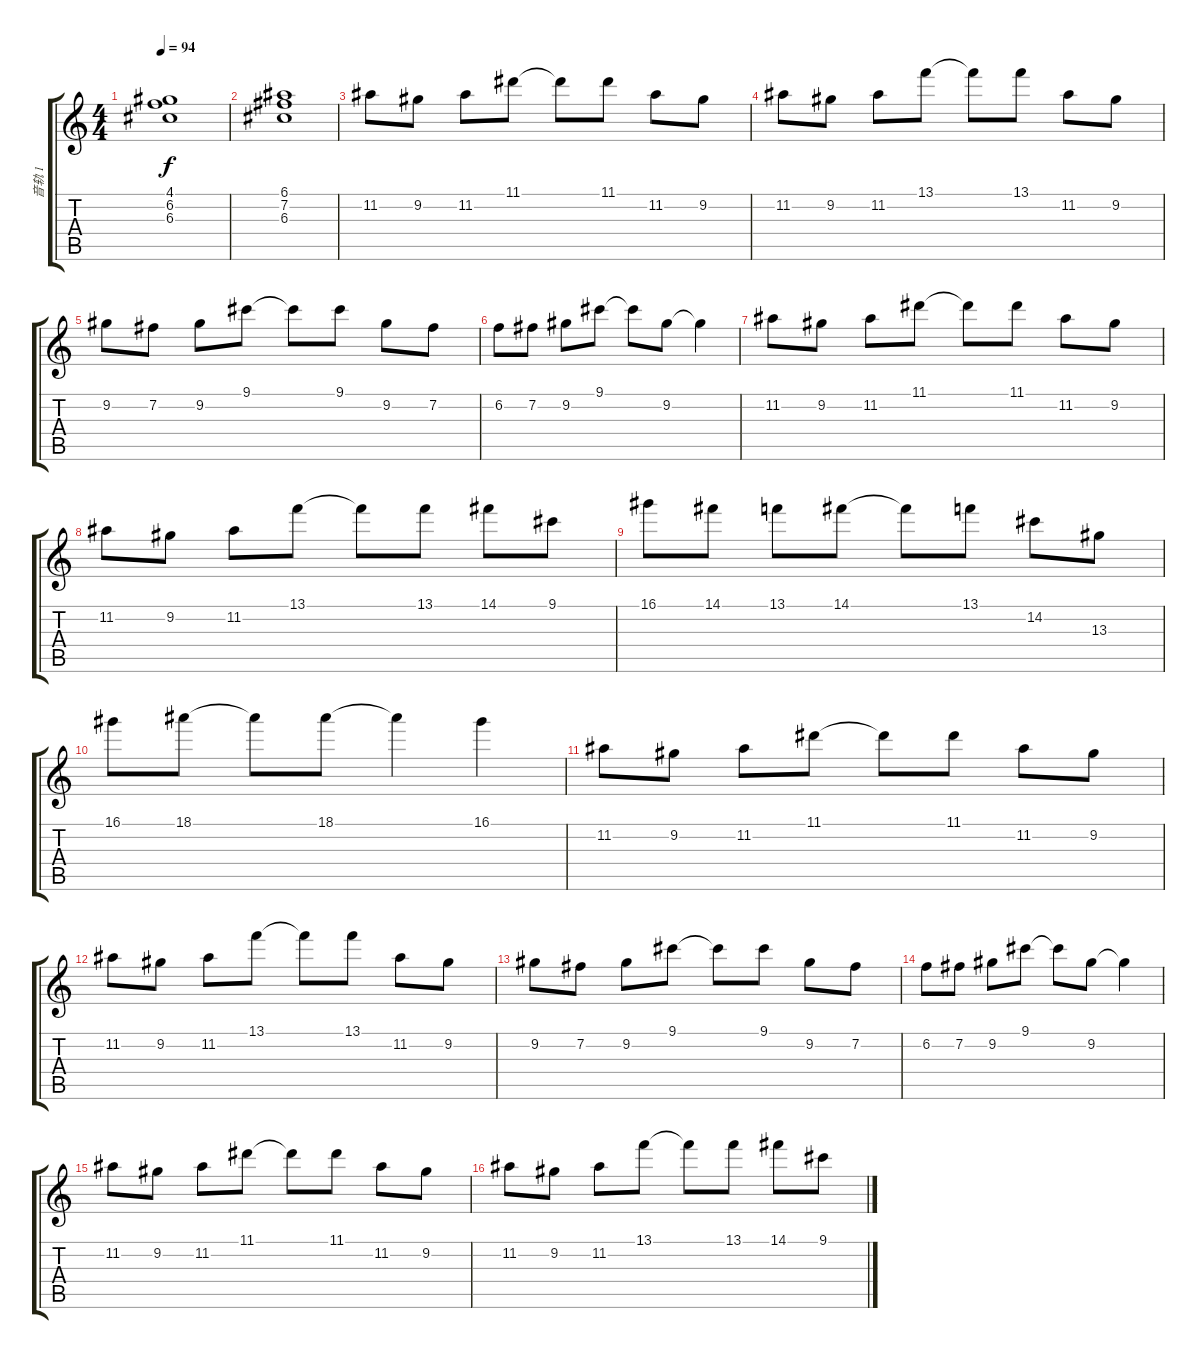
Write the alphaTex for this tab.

\track ("音轨 1" "音轨 1") {instrument acousticguitarsteel}
\staff {score tabs}
\tuning (E4 B3 G3 D3 A2 E2) {hide}
\ts (4 4)
\tempo 94
\clef g2
\ks c
(4.1 6.2 6.3).1{dy f} |
(6.1 7.2 6.3).1 |
11.2.8 9.2.8 11.2.8 11.1.8 11.1{t}.8 11.1.8 11.2.8 9.2.8 |
11.2.8 9.2.8 11.2.8 13.1.8 13.1{t}.8 13.1.8 11.2.8 9.2.8 |
9.2.8 7.2.8 9.2.8 9.1.8 9.1{t}.8 9.1.8 9.2.8 7.2.8 |
6.2.8 7.2.8 9.2.8 9.1.8 9.1{t}.8 9.2.8 9.2{t}.4 |
11.2.8 9.2.8 11.2.8 11.1.8 11.1{t}.8 11.1.8 11.2.8 9.2.8 |
11.2.8 9.2.8 11.2.8 13.1.8 13.1{t}.8 13.1.8 14.1.8 9.1.8 |
16.1.8 14.1.8 13.1.8 14.1.8 14.1{t}.8 13.1.8 14.2.8 13.3.8 |
16.1.8 18.1.8 18.1{t}.8 18.1.8 18.1{t}.4 16.1.4 |
11.2.8 9.2.8 11.2.8 11.1.8 11.1{t}.8 11.1.8 11.2.8 9.2.8 |
11.2.8 9.2.8 11.2.8 13.1.8 13.1{t}.8 13.1.8 11.2.8 9.2.8 |
9.2.8 7.2.8 9.2.8 9.1.8 9.1{t}.8 9.1.8 9.2.8 7.2.8 |
6.2.8 7.2.8 9.2.8 9.1.8 9.1{t}.8 9.2.8 9.2{t}.4 |
11.2.8 9.2.8 11.2.8 11.1.8 11.1{t}.8 11.1.8 11.2.8 9.2.8 |
11.2.8 9.2.8 11.2.8 13.1.8 13.1{t}.8 13.1.8 14.1.8 9.1.8
